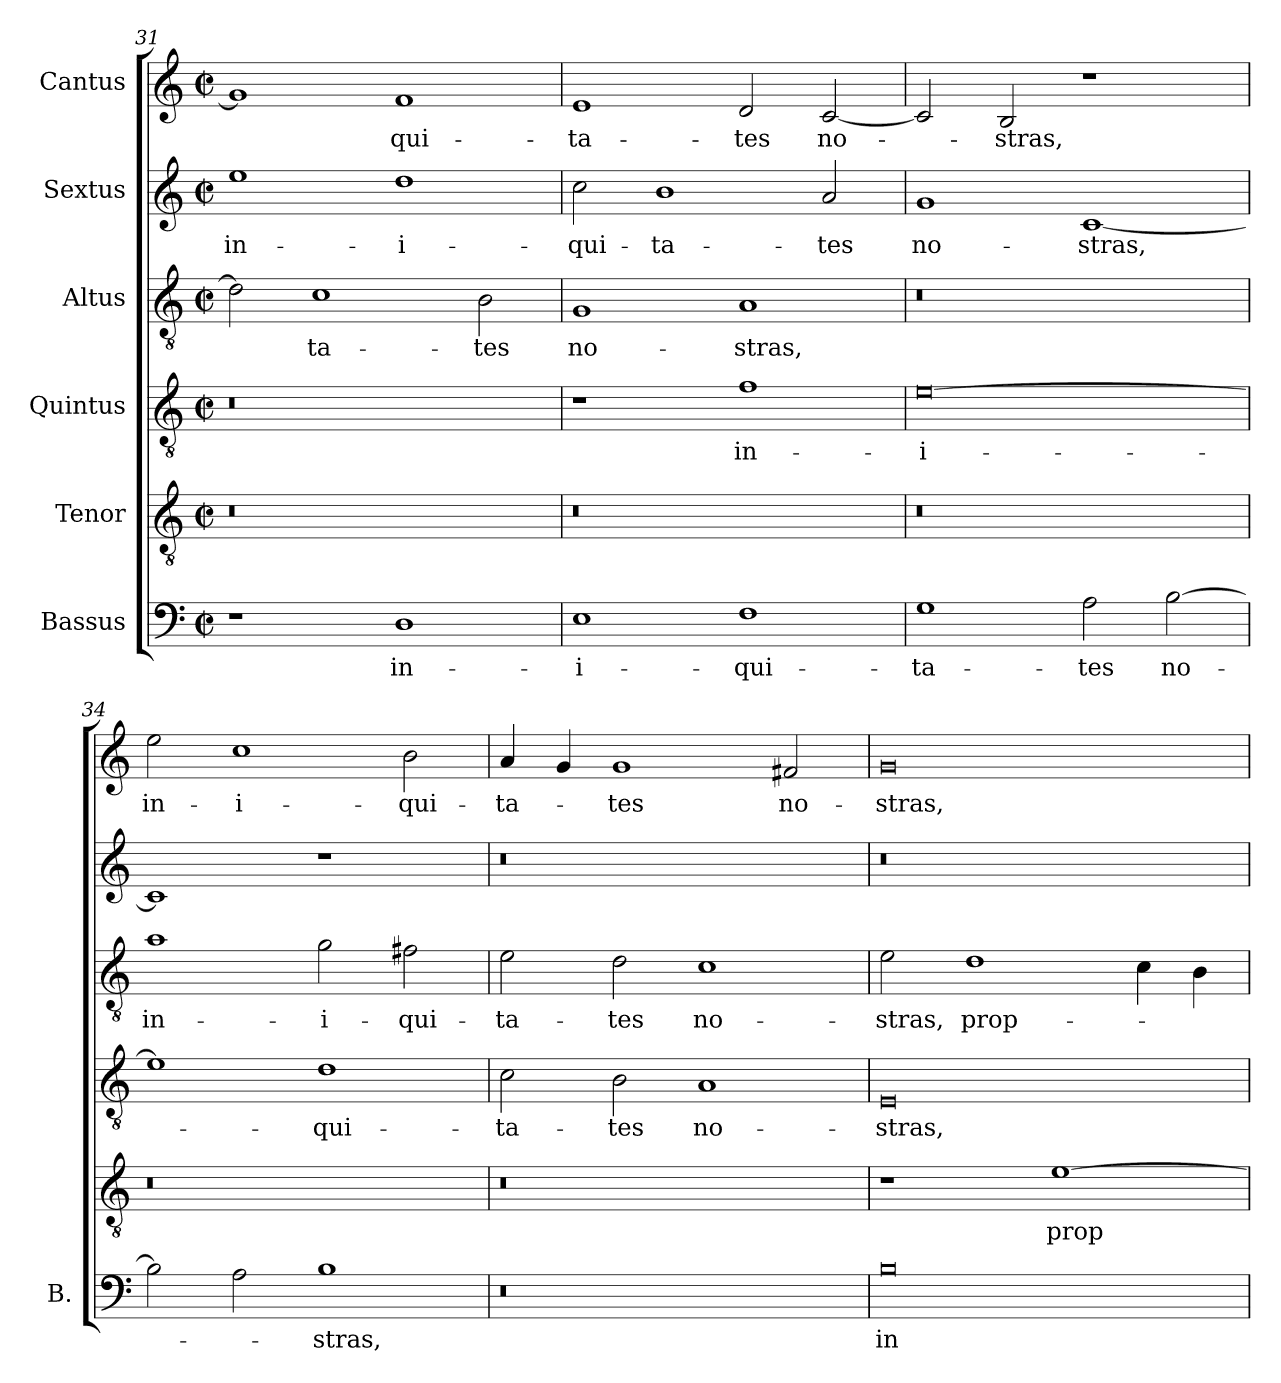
**kern	**text	**kern	**text	**kern	**text	**kern	**text	**kern	**text	**kern	**text
*part6	*part6	*part5	*part5	*part4	*part4	*part3	*part3	*part2	*part2	*part1	*part1
*staff6	*staff6	*staff5	*staff5	*staff4	*staff4	*staff3	*staff3	*staff2	*staff2	*staff1	*staff1
*I"Bassus	*	*I"Tenor	*	*I"Quintus	*	*I"Altus	*	*I"Sextus	*	*I"Cantus	*
*I'B.	*	*	*	*	*	*	*	*	*	*	*
*clefF4	*	*clefGv2	*	*clefGv2	*	*clefGv2	*	*clefG2	*	*clefG2	*
*k[]	*	*k[]	*	*k[]	*	*k[]	*	*k[]	*	*k[]	*
*C:	*	*C:	*	*C:	*	*C:	*	*C:	*	*C:	*
*M2/2	*	*M2/2	*	*M2/2	*	*M2/2	*	*M2/2	*	*M2/2	*
*met(c|)	*	*met(c|)	*	*met(c|)	*	*met(c|)	*	*met(c|)	*	*met(c|)	*
=31	=31	=31	=31	=31	=31	=31	=31	=31	=31	=31	=31
!	!	!LO:N:vis=0	!	!LO:N:vis=0	!	!	!	!	!	!	!
1r	.	1r	.	1r	.	2d\]	.	1ee\	in-	1g/]	.
.	.	.	.	.	.	1c\	-ta-	.	.	.	.
1D\	in-	1ryy	.	1ryy	.	.	.	1dd\	-i-	1f/	-qui-
.	.	.	.	.	.	2B\	-tes	.	.	.	.
=32	=32	=32	=32	=32	=32	=32	=32	=32	=32	=32	=32
!	!	!LO:N:vis=0	!	!	!	!	!	!	!	!	!
1E\	-i-	1r	.	1r	.	1G/	no-	2cc\	-qui-	1e/	-ta-
.	.	.	.	.	.	.	.	1b\	-ta-	.	.
1F\	-qui-	1ryy	.	1f\	in-	1A/	-stras,	.	.	2d/	-tes
.	.	.	.	.	.	.	.	2a/	-tes	[2c/	no-
=33	=33	=33	=33	=33	=33	=33	=33	=33	=33	=33	=33
!	!	!LO:N:vis=0	!	!	!	!LO:N:vis=0	!	!	!	!	!
1G\	-ta-	1r	.	[0e\	-i-	1r	.	1g/	no-	2c/]	.
.	.	.	.	.	.	.	.	.	.	2B/	-stras,
2A\	-tes	1ryy	.	.	.	1ryy	.	[1c/	-stras,	1r	.
[2B\	no-	.	.	.	.	.	.	.	.	.	.
=34	=34	=34	=34	=34	=34	=34	=34	=34	=34	=34	=34
!	!	!LO:N:vis=0	!	!	!	!	!	!	!	!	!
2B\]	.	1r	.	1e\]	.	1a\	in-	1c/]	.	2ee\	in-
2A\	.	.	.	.	.	.	.	.	.	1cc\	-i-
1B\	-stras,	1ryy	.	1d\	-qui-	2g\	-i-	1r	.	.	.
.	.	.	.	.	.	2f#X\	-qui-	.	.	2b\	-qui-
=35	=35	=35	=35	=35	=35	=35	=35	=35	=35	=35	=35
!LO:N:vis=0	!	!LO:N:vis=0	!	!	!	!	!	!LO:N:vis=0	!	!	!
1r	.	1r	.	2c\	-ta-	2e\	-ta-	1r	.	4a/	-ta-
.	.	.	.	.	.	.	.	.	.	4g/	.
.	.	.	.	2B\	-tes	2d\	-tes	.	.	1g/	-tes
1ryy	.	1ryy	.	1A/	no-	1c\	no-	1ryy	.	.	.
.	.	.	.	.	.	.	.	.	.	2f#X/	no-
=36	=36	=36	=36	=36	=36	=36	=36	=36	=36	=36	=36
!	!	!	!	!	!	!	!	!LO:N:vis=0	!	!	!
0B\	in-	1r	.	0E/	-stras,	2e\	-stras,	1r	.	0g/	-stras,
.	.	.	.	.	.	1d\	prop-	.	.	.	.
.	.	[1e\	prop-	.	.	.	.	1ryy	.	.	.
.	.	.	.	.	.	4c\	.	.	.	.	.
.	.	.	.	.	.	4B\	.	.	.	.	.
=	=	=	=	=	=	=	=	=	=	=	=
*-	*-	*-	*-	*-	*-	*-	*-	*-	*-	*-	*-
